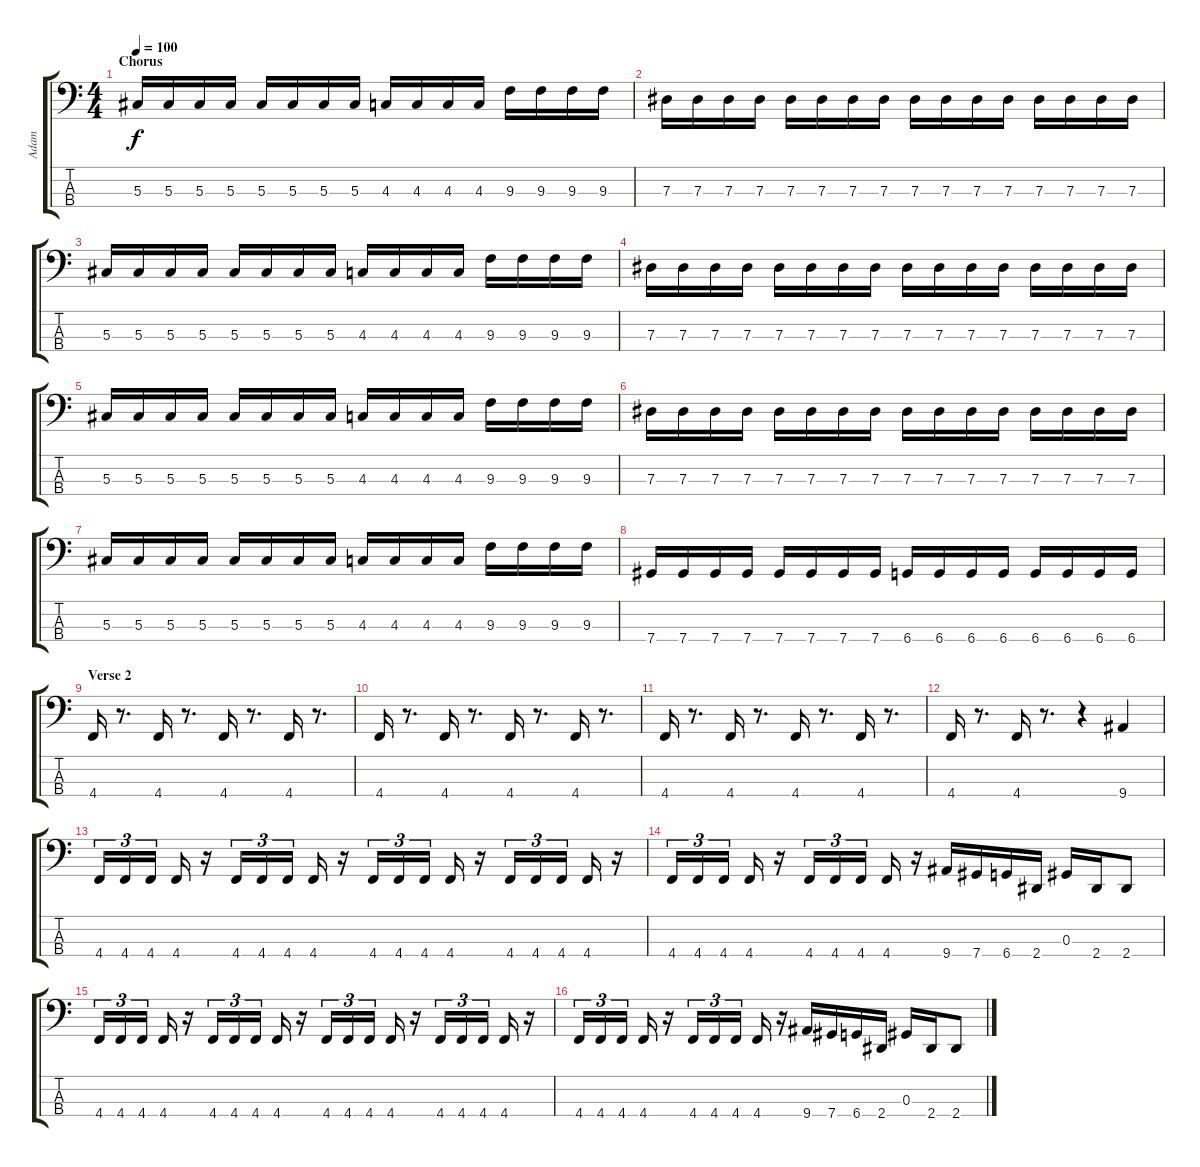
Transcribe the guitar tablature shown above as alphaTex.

\track ("Adam" "Adam") {instrument electricbasspick}
\staff {score tabs}
\tuning (Gb2 Db2 Ab1 Db1) {hide}
\ts (4 4)
\section ("" "Chorus")
\tempo 100
\clef f4
\ks c
5.3.16{dy f} 5.3.16 5.3.16 5.3.16 5.3.16 5.3.16 5.3.16 5.3.16 4.3.16 4.3.16 4.3.16 4.3.16 9.3.16 9.3.16 9.3.16 9.3.16 |
7.3.16 7.3.16 7.3.16 7.3.16 7.3.16 7.3.16 7.3.16 7.3.16 7.3.16 7.3.16 7.3.16 7.3.16 7.3.16 7.3.16 7.3.16 7.3.16 |
5.3.16 5.3.16 5.3.16 5.3.16 5.3.16 5.3.16 5.3.16 5.3.16 4.3.16 4.3.16 4.3.16 4.3.16 9.3.16 9.3.16 9.3.16 9.3.16 |
7.3.16 7.3.16 7.3.16 7.3.16 7.3.16 7.3.16 7.3.16 7.3.16 7.3.16 7.3.16 7.3.16 7.3.16 7.3.16 7.3.16 7.3.16 7.3.16 |
5.3.16 5.3.16 5.3.16 5.3.16 5.3.16 5.3.16 5.3.16 5.3.16 4.3.16 4.3.16 4.3.16 4.3.16 9.3.16 9.3.16 9.3.16 9.3.16 |
7.3.16 7.3.16 7.3.16 7.3.16 7.3.16 7.3.16 7.3.16 7.3.16 7.3.16 7.3.16 7.3.16 7.3.16 7.3.16 7.3.16 7.3.16 7.3.16 |
5.3.16 5.3.16 5.3.16 5.3.16 5.3.16 5.3.16 5.3.16 5.3.16 4.3.16 4.3.16 4.3.16 4.3.16 9.3.16 9.3.16 9.3.16 9.3.16 |
7.4.16 7.4.16 7.4.16 7.4.16 7.4.16 7.4.16 7.4.16 7.4.16 6.4.16 6.4.16 6.4.16 6.4.16 6.4.16 6.4.16 6.4.16 6.4.16 |
\section ("" "Verse 2")
4.4.16 r.8{d} 4.4.16 r.8{d} 4.4.16 r.8{d} 4.4.16 r.8{d} |
4.4.16 r.8{d} 4.4.16 r.8{d} 4.4.16 r.8{d} 4.4.16 r.8{d} |
4.4.16 r.8{d} 4.4.16 r.8{d} 4.4.16 r.8{d} 4.4.16 r.8{d} |
4.4.16 r.8{d} 4.4.16 r.8{d} r.4 9.4.4 |
4.4.16{tu (3 2)} 4.4.16{tu (3 2)} 4.4.16{tu (3 2)} 4.4.16 r.16 4.4.16{tu (3 2)} 4.4.16{tu (3 2)} 4.4.16{tu (3 2)} 4.4.16 r.16 4.4.16{tu (3 2)} 4.4.16{tu (3 2)} 4.4.16{tu (3 2)} 4.4.16 r.16 4.4.16{tu (3 2)} 4.4.16{tu (3 2)} 4.4.16{tu (3 2)} 4.4.16 r.16 |
4.4.16{tu (3 2)} 4.4.16{tu (3 2)} 4.4.16{tu (3 2)} 4.4.16 r.16 4.4.16{tu (3 2)} 4.4.16{tu (3 2)} 4.4.16{tu (3 2)} 4.4.16 r.16 9.4.16 7.4.16 6.4.16 2.4.16 0.3.16 2.4.16 2.4.8 |
4.4.16{tu (3 2)} 4.4.16{tu (3 2)} 4.4.16{tu (3 2)} 4.4.16 r.16 4.4.16{tu (3 2)} 4.4.16{tu (3 2)} 4.4.16{tu (3 2)} 4.4.16 r.16 4.4.16{tu (3 2)} 4.4.16{tu (3 2)} 4.4.16{tu (3 2)} 4.4.16 r.16 4.4.16{tu (3 2)} 4.4.16{tu (3 2)} 4.4.16{tu (3 2)} 4.4.16 r.16 |
4.4.16{tu (3 2)} 4.4.16{tu (3 2)} 4.4.16{tu (3 2)} 4.4.16 r.16 4.4.16{tu (3 2)} 4.4.16{tu (3 2)} 4.4.16{tu (3 2)} 4.4.16 r.16 9.4.16 7.4.16 6.4.16 2.4.16 0.3.16 2.4.16 2.4.8
